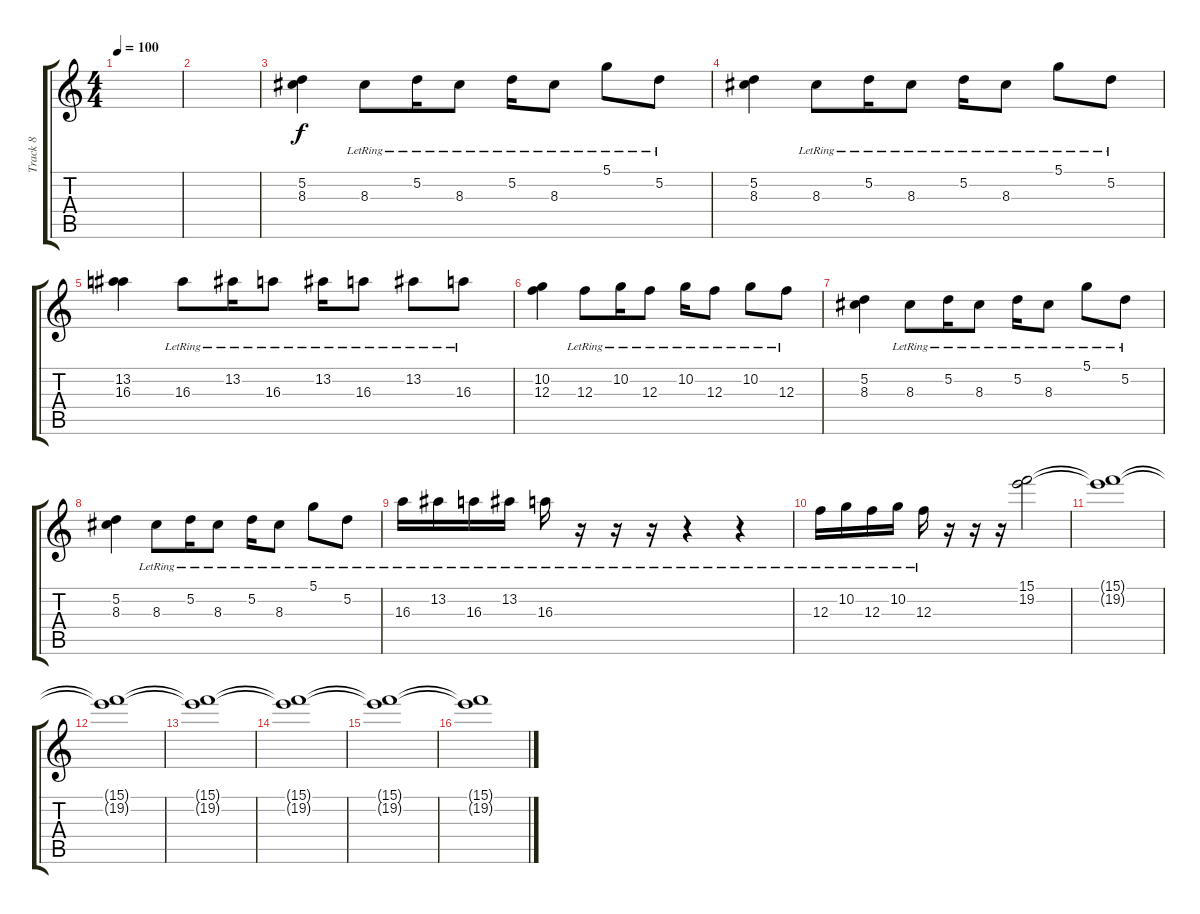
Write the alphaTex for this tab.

\track ("Track 8" "Track 8") {instrument electricguitarjazz}
\staff {score tabs}
\tuning (D4 A3 F3 C3 G2 C2) {hide}
\ts (4 4)
\tempo 100
\clef g2
\ks c
|
|
(5.2 8.3).4{volume 14 instrument overdrivenguitar} 8.3{lr}.8 5.2{lr}.16 8.3{lr}.8 5.2{lr}.16 8.3{lr}.8 5.1{lr}.8 5.2{lr}.8 |
(5.2 8.3).4 8.3{lr}.8 5.2{lr}.16 8.3{lr}.8 5.2{lr}.16 8.3{lr}.8 5.1{lr}.8 5.2{lr}.8 |
(13.2 16.3).4 16.3{lr}.8 13.2{lr}.16 16.3{lr}.8 13.2{lr}.16 16.3{lr}.8 13.2{lr}.8 16.3{lr}.8 |
(10.2 12.3).4 12.3{lr}.8 10.2{lr}.16 12.3{lr}.8 10.2{lr}.16 12.3{lr}.8 10.2{lr}.8 12.3{lr}.8 |
(5.2 8.3).4 8.3{lr}.8 5.2{lr}.16 8.3{lr}.8 5.2{lr}.16 8.3{lr}.8 5.1{lr}.8 5.2{lr}.8 |
(5.2 8.3).4 8.3{lr}.8 5.2{lr}.16 8.3{lr}.8 5.2{lr}.16 8.3{lr}.8 5.1{lr}.8 5.2{lr}.8 |
16.3{lr}.16 13.2{lr}.16 16.3{lr}.16 13.2{lr}.16 16.3{lr}.16 r.16 r.16 r.16 r.4 r.4 |
12.3{lr}.16 10.2{lr}.16 12.3{lr}.16 10.2{lr}.16 12.3{lr}.16 r.16 r.16 r.16 (15.1 19.2).2 |
(15.1{t} 19.2{t}).1{volume 10} |
(15.1{t} 19.2{t}).1 |
(15.1{t} 19.2{t}).1 |
(15.1{t} 19.2{t}).1 |
(15.1{t} 19.2{t}).1 |
(15.1{t} 19.2{t}).1
